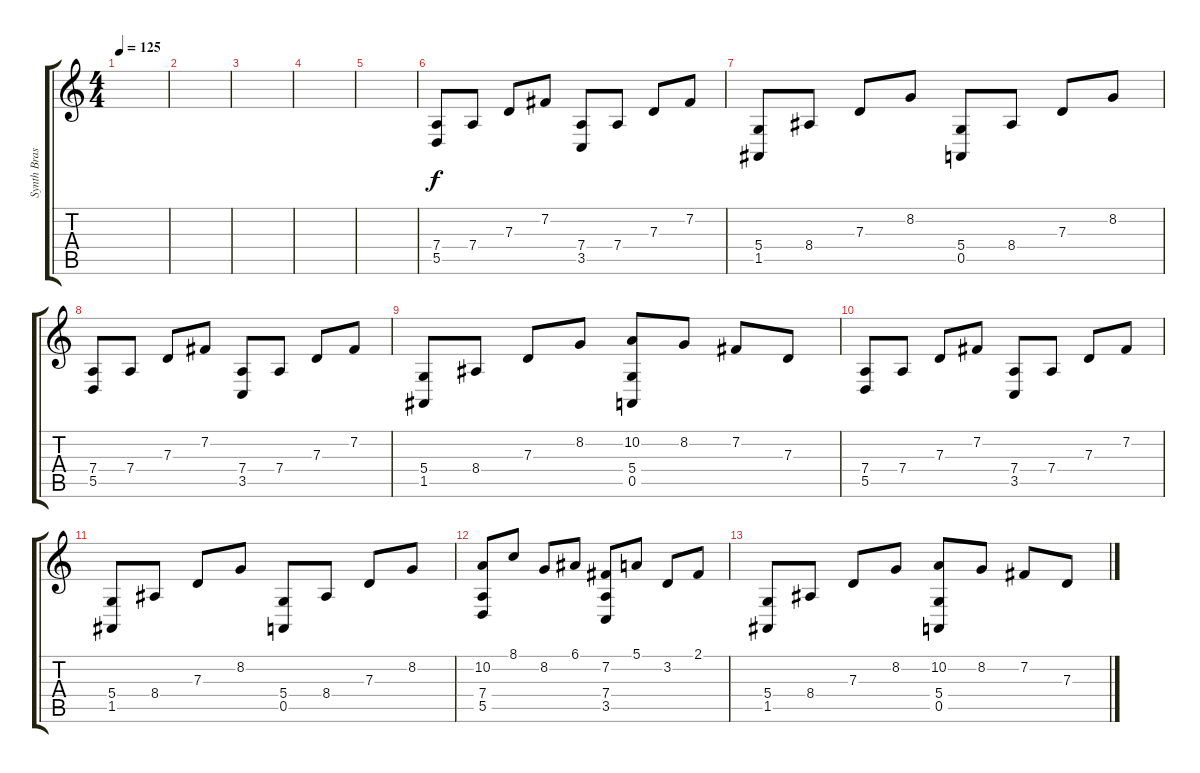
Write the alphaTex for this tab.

\track ("Synth Brass" "Synth Bras") {instrument synthbrass1}
\staff {score tabs}
\tuning (E4 B3 G3 D3 A2 E2) {hide}
\ts (4 4)
\tempo 125
\clef g2
\ks c
|
|
|
|
|
(7.4 5.5).8 7.4.8 7.3.8 7.2.8 (7.4 3.5).8 7.4.8 7.3.8 7.2.8 |
(5.4 1.5).8 8.4.8 7.3.8 8.2.8 (5.4 0.5).8 8.4.8 7.3.8 8.2.8 |
(7.4 5.5).8 7.4.8 7.3.8 7.2.8 (7.4 3.5).8 7.4.8 7.3.8 7.2.8 |
(5.4 1.5).8 8.4.8 7.3.8 8.2.8 (10.2 5.4 0.5).8 8.2.8 7.2.8 7.3.8 |
(7.4 5.5).8 7.4.8 7.3.8 7.2.8 (7.4 3.5).8 7.4.8 7.3.8 7.2.8 |
(5.4 1.5).8 8.4.8 7.3.8 8.2.8 (5.4 0.5).8 8.4.8 7.3.8 8.2.8 |
(10.2 7.4 5.5).8 8.1.8 8.2.8 6.1.8 (7.2 7.4 3.5).8 5.1.8 3.2.8 2.1.8 |
(5.4 1.5).8 8.4.8 7.3.8 8.2.8 (10.2 5.4 0.5).8 8.2.8 7.2.8 7.3.8
